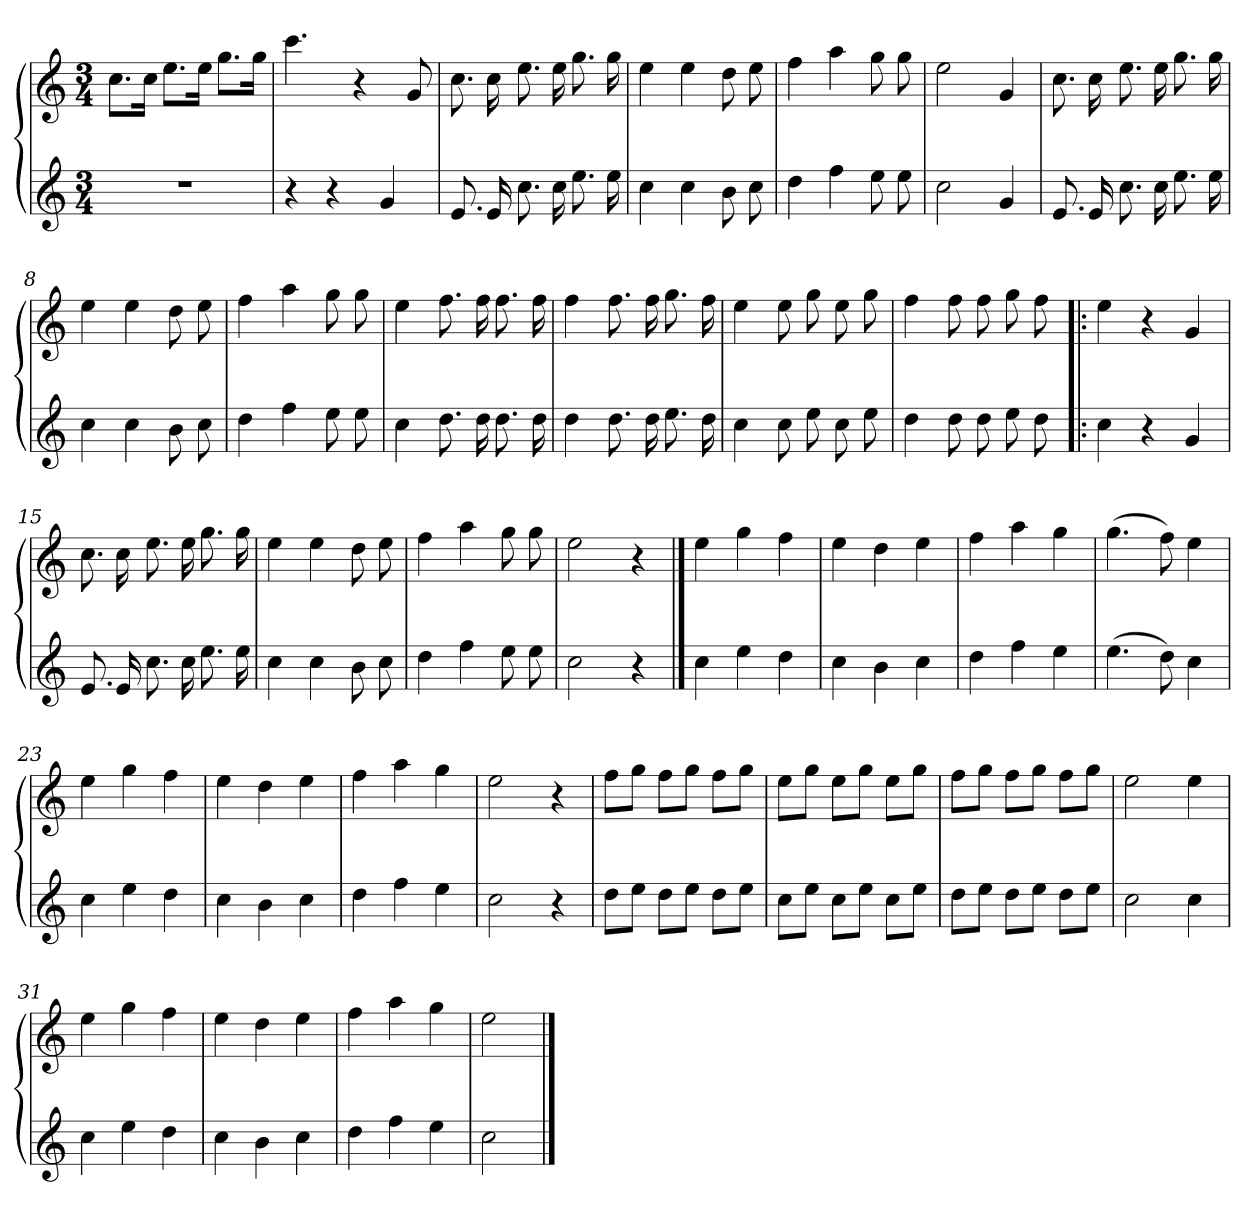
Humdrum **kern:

**kern	**kern	**dynam
*part1	*part1	*part1
*staff2	*staff1	*staff1/2
*clefG2	*clefG2	*
*M3/4	*M3/4	*
=1	=1	=1
2.r	8.ccL	Lento
.	16ccJk	.
.	8.eeL	.
.	16eeJk	.
.	8.ggL	.
.	16ggJk	.
=2	=2	=2
4r	4.ccc	.
4r	.	.
.	4r	.
4g	.	.
.	8g	.
=3	=3	=3
8.e	8.cc	.
16e	16cc	.
8.cc	8.ee	.
16cc	16ee	.
8.ee	8.gg	.
16ee	16gg	.
=4	=4	=4
4cc	4ee	.
4cc	4ee	.
8b	8dd	.
8cc	8ee	.
=5	=5	=5
4dd	4ff	.
4ff	4aa	.
8ee	8gg	.
8ee	8gg	.
=6	=6	=6
2cc	2ee	.
4g	4g	.
!!LO:LB:g=z
=7	=7	=7
8.e	8.cc	.
16e	16cc	.
8.cc	8.ee	.
16cc	16ee	.
8.ee	8.gg	.
16ee	16gg	.
=8	=8	=8
4cc	4ee	.
4cc	4ee	.
8b	8dd	.
8cc	8ee	.
=9	=9	=9
4dd	4ff	.
4ff	4aa	.
8ee	8gg	.
8ee	8gg	.
=10	=10	=10
4cc	4ee	.
8.dd	8.ff	.
16dd	16ff	.
8.dd	8.ff	.
16dd	16ff	.
=11	=11	=11
4dd	4ff	.
8.dd	8.ff	.
16dd	16ff	.
8.ee	8.gg	.
16dd	16ff	.
=12	=12	=12
4cc	4ee	.
8cc	8ee	.
8ee	8gg	.
8cc	8ee	.
8ee	8gg	.
!!LO:LB:g=z
=13	=13	=13
4dd	4ff	.
8dd	8ff	.
8dd	8ff	.
8ee	8gg	.
8dd	8ff	.
=14!|:	=14!|:	=14!|:
4cc	4ee	.
4r	4r	.
4g	4g	.
=15	=15	=15
8.e	8.cc	.
16e	16cc	.
8.cc	8.ee	.
16cc	16ee	.
8.ee	8.gg	.
16ee	16gg	.
=16	=16	=16
4cc	4ee	.
4cc	4ee	.
8b	8dd	.
8cc	8ee	.
=17	=17	=17
4dd	4ff	.
4ff	4aa	.
8ee	8gg	.
8ee	8gg	.
=18	=18	=18
2cc	2ee	.
4r	4r	.
==19	==19	==19
4cc	4ee	.
4ee	4gg	.
4dd	4ff	.
!!LO:LB:g=z
=20	=20	=20
4cc	4ee	.
4b	4dd	.
4cc	4ee	.
=21	=21	=21
4dd	4ff	.
4ff	4aa	.
4ee	4gg	.
=22	=22	=22
(4.ee	(4.gg	.
8dd)	8ff)	.
4cc	4ee	.
=23	=23	=23
4cc	4ee	.
4ee	4gg	.
4dd	4ff	.
=24	=24	=24
4cc	4ee	.
4b	4dd	.
4cc	4ee	.
=25	=25	=25
4dd	4ff	.
4ff	4aa	.
4ee	4gg	.
=26	=26	=26
2cc	2ee	.
4r	4r	.
=27	=27	=27
8ddL	8ffL	.
8eeJ	8ggJ	.
8ddL	8ffL	.
8eeJ	8ggJ	.
8ddL	8ffL	.
8eeJ	8ggJ	.
!!LO:LB:g=z
=28	=28	=28
8ccL	8eeL	.
8eeJ	8ggJ	.
8ccL	8eeL	.
8eeJ	8ggJ	.
8ccL	8eeL	.
8eeJ	8ggJ	.
=29	=29	=29
8ddL	8ffL	.
8eeJ	8ggJ	.
8ddL	8ffL	.
8eeJ	8ggJ	.
8ddL	8ffL	.
8eeJ	8ggJ	.
=30	=30	=30
2cc	2ee	.
4cc	4ee	.
=31	=31	=31
4cc	4ee	.
4ee	4gg	.
4dd	4ff	.
=32	=32	=32
4cc	4ee	.
4b	4dd	.
4cc	4ee	.
=33	=33	=33
4dd	4ff	.
4ff	4aa	.
4ee	4gg	.
=34	=34	=34
2cc	2ee	.
==	==	==
*-	*-	*-
